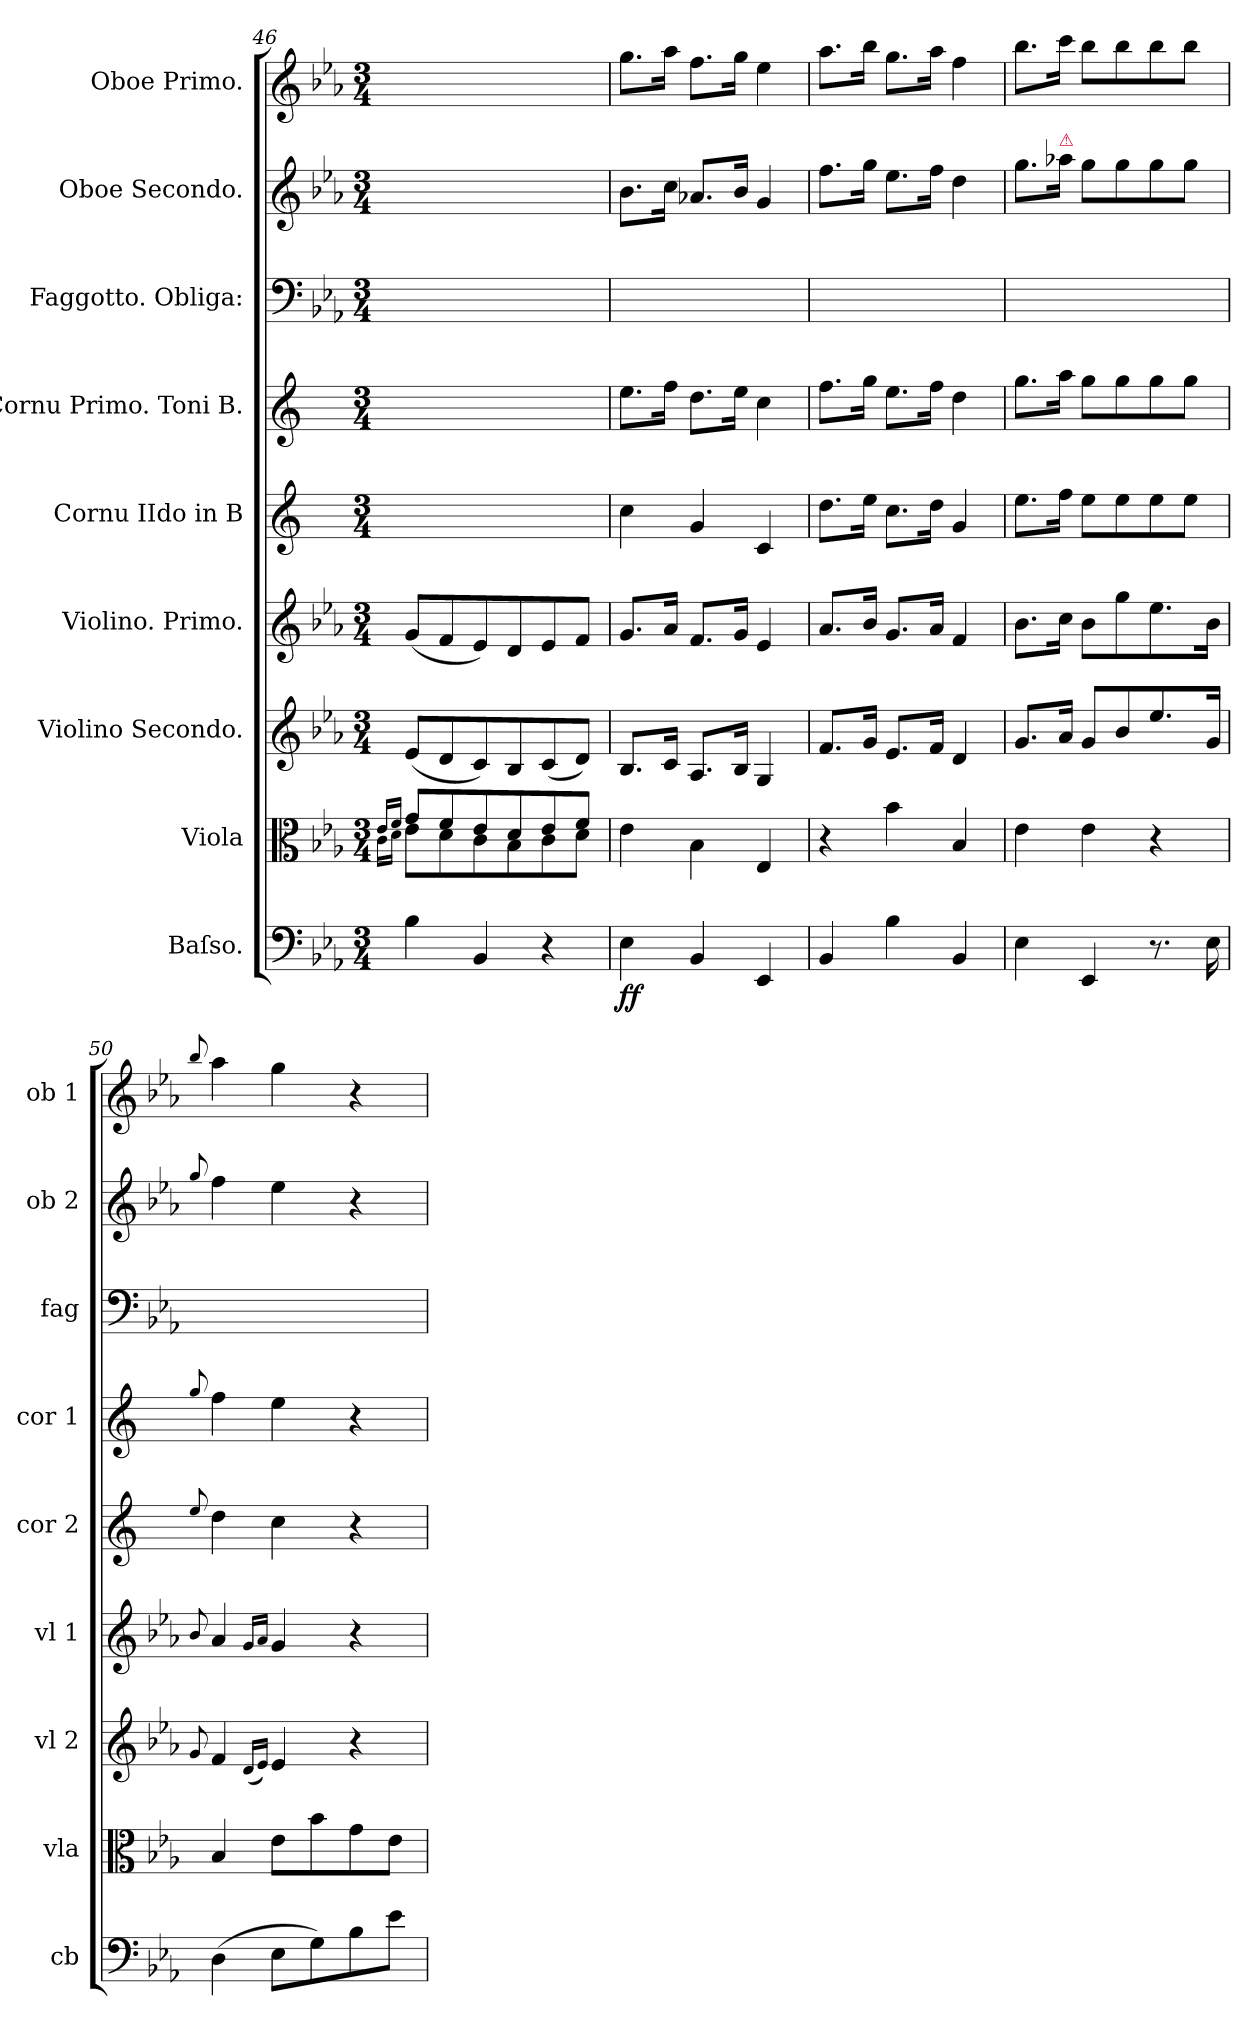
**kern	**dynam	**kern	**dynam	**kern	**dynam	**kern	**dynam	**kern	**dynam	**kern	**dynam	**kern	**kern	**kern
*part9	*part9	*part8	*part8	*part7	*part7	*part6	*part6	*part5	*part5	*part4	*part4	*part3	*part2	*part1
*staff9	*staff9	*staff8	*staff8	*staff7	*staff7	*staff6	*staff6	*staff5	*staff5	*staff4	*staff4	*staff3	*staff2	*staff1
*I"Baſso.	*	*I"Viola	*	*I"Violino Secondo.	*	*I"Violino. Primo.	*	*I"Cornu IIdo in B	*	*I"Cornu Primo. Toni B.	*	*I"Faggotto. Obliga:	*I"Oboe Secondo.	*I"Oboe Primo.
*I'cb	*	*I'vla	*	*I'vl 2	*	*I'vl 1	*	*I'cor 2	*	*I'cor 1	*	*I'fag	*I'ob 2	*I'ob 1
*clefF4	*	*clefC3	*	*clefG2	*	*clefG2	*	*clefG2	*	*clefG2	*	*clefF4	*clefG2	*clefG2
*	*	*	*	*	*	*	*	*ITrd5c9	*	*ITrd5c9	*	*	*	*
*k[b-e-a-]	*	*k[b-e-a-]	*	*k[b-e-a-]	*	*k[b-e-a-]	*	*k[b-e-a-]	*	*k[b-e-a-]	*	*k[b-e-a-]	*k[b-e-a-]	*k[b-e-a-]
*E-:	*	*E-:	*	*E-:	*	*E-:	*	*E-:	*	*E-:	*	*E-:	*E-:	*E-:
*M3/4	*	*M3/4	*	*M3/4	*	*M3/4	*	*M3/4	*	*M3/4	*	*M3/4	*M3/4	*M3/4
=46	=46	=46	=46	=46	=46	=46	=46	=46	=46	=46	=46	=46	=46	=46
*	*	*^	*	*	*	*	*	*	*	*	*	*	*	*
.	.	16qqe-/LL	16qqc\LL	.	.	.	.	.	.	.	.	.	.	.	.
.	.	16qqf/JJ	16qqd\JJ	.	.	.	.	.	.	.	.	.	.	.	.
4B-\	.	8g/L	8e-\L	.	(8e-/L	.	(8g/L	.	2.ryy	.	2.ryy	.	2.ryy	2.ryy	2.ryy
.	.	8f/	8d\	.	8d/	.	8f/	.	.	.	.	.	.	.	.
4BB-/	.	8e-/	8c\	.	8c/)	.	8e-/)	.	.	.	.	.	.	.	.
.	.	8d/	8B-\	.	8B-/	.	8d/	.	.	.	.	.	.	.	.
4r	.	8e-/	8c\	.	(8c/	.	8e-/	.	.	.	.	.	.	.	.
.	.	8f/J	8d\J	.	8d/J)	.	8f/J	.	.	.	.	.	.	.	.
*	*	*v	*v	*	*	*	*	*	*	*	*	*	*	*	*
=47	=47	=47	=47	=47	=47	=47	=47	=47	=47	=47	=47	=47	=47	=47
4E-\	ff	4e-\	for&colon;	8.B-/L	fortiſ&colon;	8.g/L	fortiſ.	4e-\	for	8.g\L	for	2.ryy	8.b-\L	8.gg\L
.	.	.	.	16c/Jk	.	16a-/Jk	.	.	.	16a-\Jk	.	.	16cc\Jk	16aa-\Jk
4BB-/	.	4B-\	.	8.A-/L	.	8.f/L	.	4B-/	.	8.f\L	.	.	8.a-X/L	8.ff\L
.	.	.	.	16B-/Jk	.	16g/Jk	.	.	.	16g\Jk	.	.	16b-/Jk	16gg\Jk
4EE-/	.	4E-/	.	4G/	.	4e-/	.	4E-/	.	4e-\	.	.	4g/	4ee-\
=48	=48	=48	=48	=48	=48	=48	=48	=48	=48	=48	=48	=48	=48	=48
4BB-/	.	4r	.	8.f/L	.	8.a-/L	.	8.f\L	.	8.a-\L	.	2.ryy	8.ff\L	8.aa-\L
.	.	.	.	16g/Jk	.	16b-/Jk	.	16g\Jk	.	16b-\Jk	.	.	16gg\Jk	16bb-\Jk
4B-\	.	4b-\	.	8.e-/L	.	8.g/L	.	8.e-\L	.	8.g\L	.	.	8.ee-\L	8.gg\L
.	.	.	.	16f/Jk	.	16a-/Jk	.	16f\Jk	.	16a-\Jk	.	.	16ff\Jk	16aa-\Jk
4BB-/	.	4B-/	.	4d/	.	4f/	.	4B-/	.	4f\	.	.	4dd\	4ff\
=49	=49	=49	=49	=49	=49	=49	=49	=49	=49	=49	=49	=49	=49	=49
4E-\	.	4e-\	.	8.g/L	.	8.b-\L	.	8.g\L	.	8.b-\L	.	2.ryy	8.gg\L	8.bb-\L
!	!	!	!	!	!	!	!	!	!	!	!	!	!LO:TX:a:color=crimson:t=⚠	!
.	.	.	.	16a-/Jk	.	16cc\Jk	.	16a-\Jk	.	16cc\Jk	.	.	16aa-X\Jk	16ccc\Jk
4EE-/	.	4e-\	.	8g/L	.	8b-\L	.	8g\L	.	8b-\L	.	.	8gg\L	8bb-\L
.	.	.	.	8b-/	.	8gg\	.	8g\	.	8b-\	.	.	8gg\	8bb-\
8.r	.	4r	.	8.ee-/	.	8.ee-\	.	8g\	.	8b-\	.	.	8gg\	8bb-\
.	.	.	.	.	.	.	.	8g\J	.	8b-\J	.	.	8gg\J	8bb-\J
16E-\	.	.	.	16g/Jk	.	16b-\Jk	.	.	.	.	.	.	.	.
=50	=50	=50	=50	=50	=50	=50	=50	=50	=50	=50	=50	=50	=50	=50
.	.	.	.	8qqg/	.	8qqb-/	.	8qqg/	.	8qqb-/	.	.	8qqgg/	8qqbb-/
(4D\	.	4B-/	.	4f/	.	4a-/	.	4f\	.	4a-\	.	2.ryy	4ff\	4aa-\
.	.	.	.	(16qqd/LL	.	16qqg/LL	.	.	.	.	.	.	.	.
.	.	.	.	16qqe-/JJ)	.	16qqa-/JJ	.	.	.	.	.	.	.	.
8E-\L	.	8e-\L	.	4e-/	.	4g/	.	4e-\	.	4g\	.	.	4ee-\	4gg\
8G\)	.	8b-\	.	.	.	.	.	.	.	.	.	.	.	.
8B-\	.	8g\	.	4r	.	4r	.	4r	.	4r	.	.	4r	4r
8e-\J	.	8e-\J	.	.	.	.	.	.	.	.	.	.	.	.
=	=	=	=	=	=	=	=	=	=	=	=	=	=	=
*-	*-	*-	*-	*-	*-	*-	*-	*-	*-	*-	*-	*-	*-	*-
